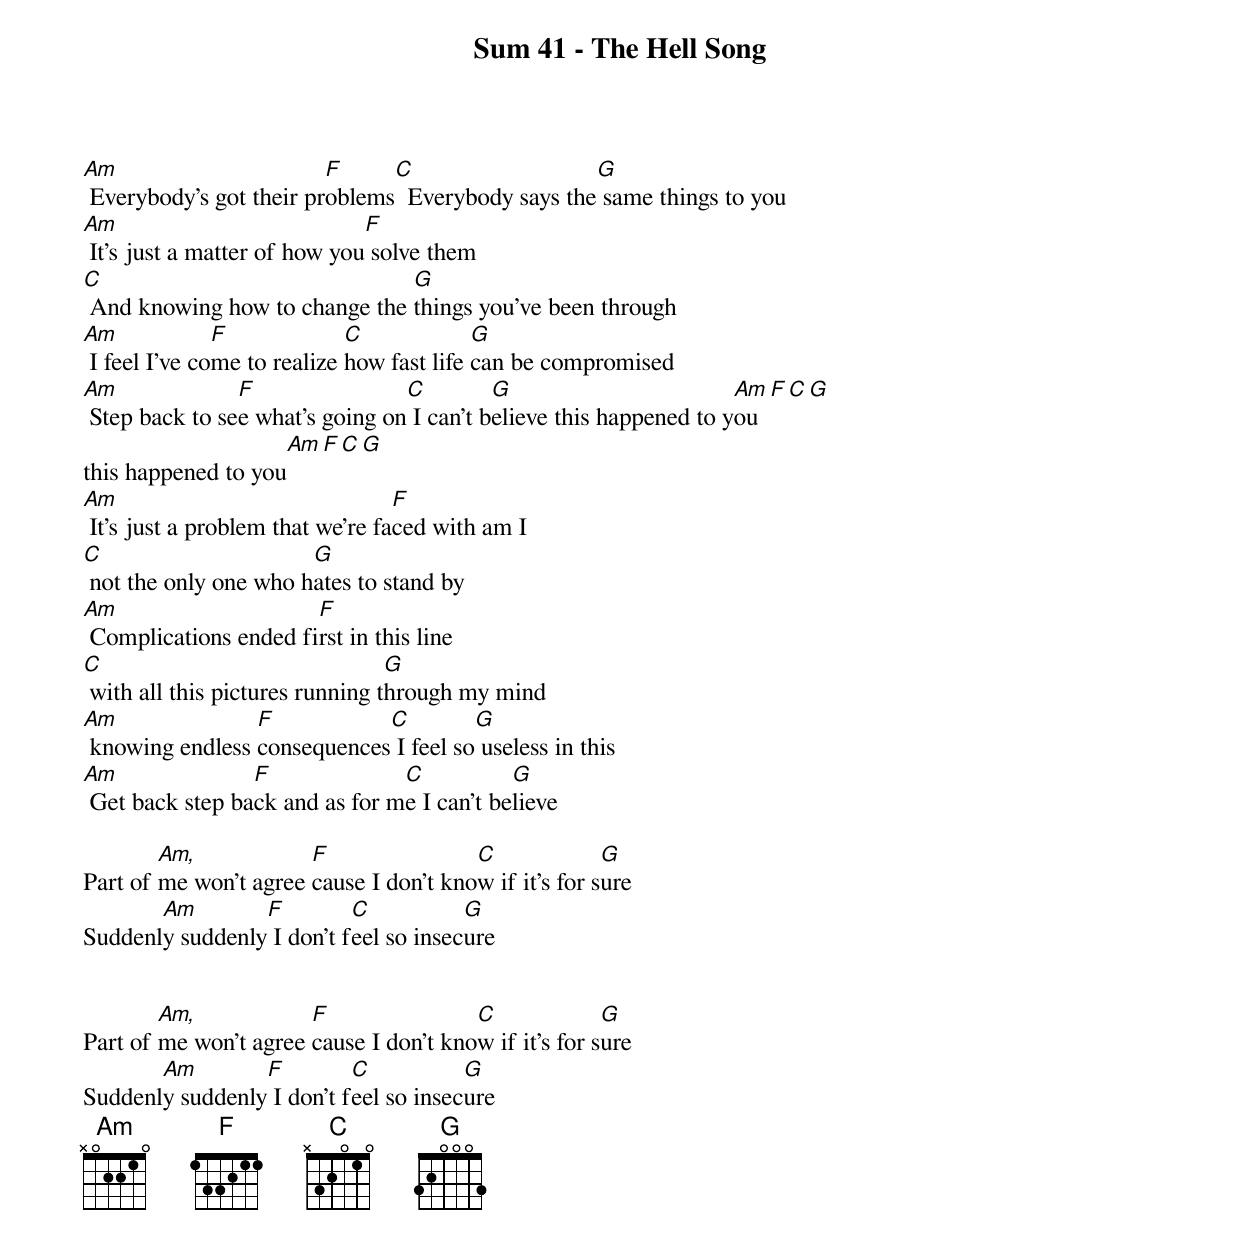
Sum 41 - The Hell Song

Am                       F     C                   G
 Everybody's got their problems  Everybody says the same things to you
Am                            F
 It's just a matter of how you solve them
C                              G
 And knowing how to change the things you've been through
Am             F             C             G
 I feel I've come to realize how fast life can be compromised
Am              F                C         G                        Am F C G
 Step back to see what's going on I can't believe this happened to you
                    Am F C G
this happened to you
Am                                F
 It's just a problem that we're faced with am I
C                      G
 not the only one who hates to stand by
Am                     F
 Complications ended first in this line
C                                G
 with all this pictures running through my mind
Am               F           C         G
 knowing endless consequences I feel so useless in this
Am               F              C           G
 Get back step back and as for me I can't believe

        Am,            F                C              G
Part of me won't agree cause I don't know if it's for sure
       Am        F         C           G
Suddenly suddenly I don't feel so insecure


        Am,            F                C              G
Part of me won't agree cause I don't know if it's for sure
       Am        F         C           G
Suddenly suddenly I don't feel so insecure
